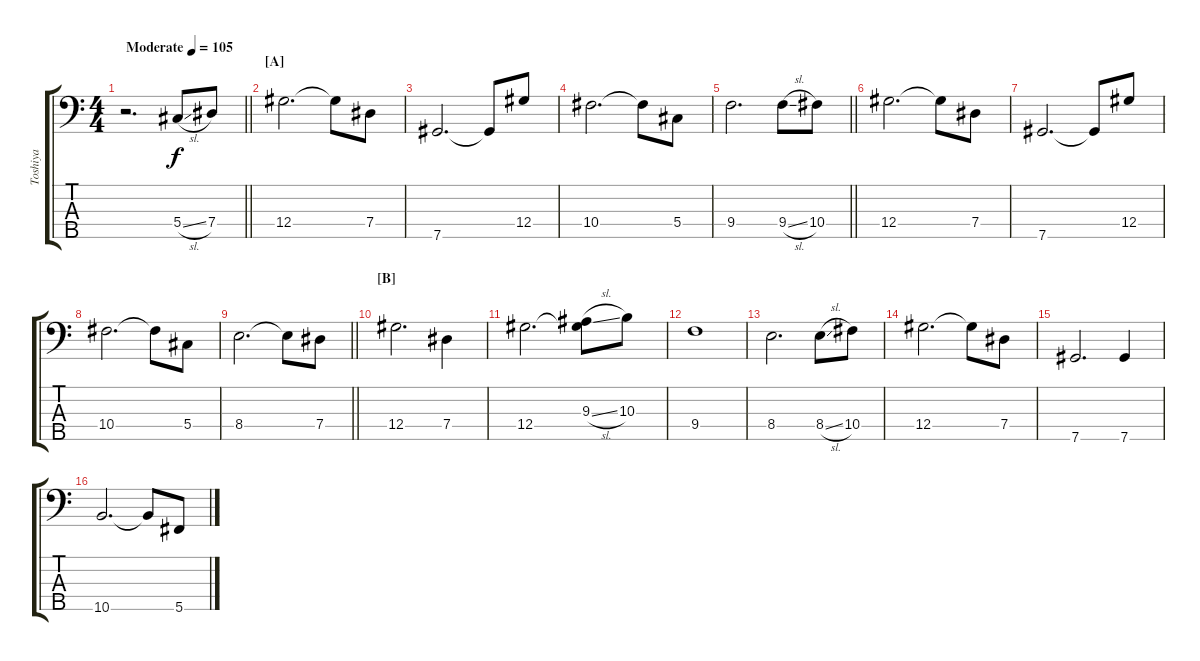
\track ("Toshiya" "Toshiya") {instrument electricbassfinger}
\staff {score tabs}
\tuning (Bb2 Gb2 Db2 Ab1 Db1) {hide}
\ts (4 4)
\tempo (105 "Moderate")
\clef f4
\barLineRight lightlight
\ks c
r.2{d dy f instrument electricbassfinger} 5.4{sl}.8 7.4.8 |
\section ("" "[A]")
12.4.2{d} 12.4{t}.8 7.4.8 |
7.5.2{d} 7.5{t}.8 12.4.8 |
10.4.2{d} 10.4{t}.8 5.4.8 |
\barLineRight lightlight
9.4.2{d} 9.4{sl}.8 10.4.8 |
12.4.2{d} 12.4{t}.8 7.4.8 |
7.5.2{d} 7.5{t}.8 12.4.8 |
10.4.2{d} 10.4{t}.8 5.4.8 |
\barLineRight lightlight
8.4.2{d} 8.4{t}.8 7.4.8 |
\section ("" "[B]")
12.4.2{d} 7.4.4 |
12.4.2{d} (9.3{sl} 12.4{t}).8 10.3.8 |
9.4.1 |
8.4.2{d} 8.4{sl}.8 10.4.8 |
12.4.2{d} 12.4{t}.8 7.4.8 |
7.5.2{d} 7.5.4 |
10.5.2{d} 10.5{t}.8 5.5.8
